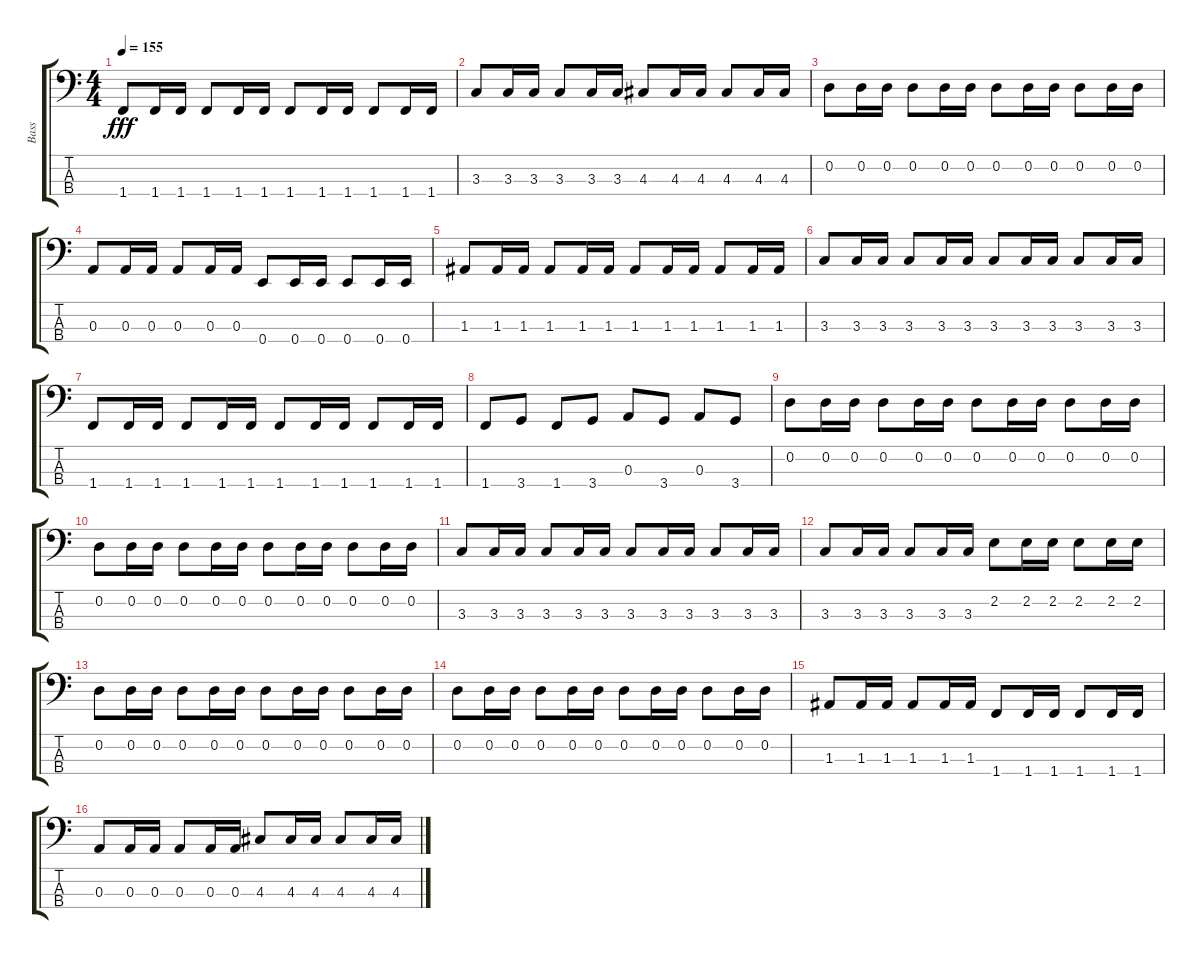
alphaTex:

\track ("Bass" "Bass") {instrument electricbassfinger}
\staff {score tabs}
\tuning (G2 D2 A1 E1) {hide}
\ts (4 4)
\tempo 155
\clef f4
\ks c
1.4.8{dy fff} 1.4.16 1.4.16 1.4.8 1.4.16 1.4.16 1.4.8 1.4.16 1.4.16 1.4.8 1.4.16 1.4.16 |
3.3.8 3.3.16 3.3.16 3.3.8 3.3.16 3.3.16 4.3.8 4.3.16 4.3.16 4.3.8 4.3.16 4.3.16 |
0.2.8 0.2.16 0.2.16 0.2.8 0.2.16 0.2.16 0.2.8 0.2.16 0.2.16 0.2.8 0.2.16 0.2.16 |
0.3.8 0.3.16 0.3.16 0.3.8 0.3.16 0.3.16 0.4.8 0.4.16 0.4.16 0.4.8 0.4.16 0.4.16 |
1.3.8 1.3.16 1.3.16 1.3.8 1.3.16 1.3.16 1.3.8 1.3.16 1.3.16 1.3.8 1.3.16 1.3.16 |
3.3.8 3.3.16 3.3.16 3.3.8 3.3.16 3.3.16 3.3.8 3.3.16 3.3.16 3.3.8 3.3.16 3.3.16 |
1.4.8 1.4.16 1.4.16 1.4.8 1.4.16 1.4.16 1.4.8 1.4.16 1.4.16 1.4.8 1.4.16 1.4.16 |
1.4.8 3.4.8 1.4.8 3.4.8 0.3.8 3.4.8 0.3.8 3.4.8 |
0.2.8 0.2.16 0.2.16 0.2.8 0.2.16 0.2.16 0.2.8 0.2.16 0.2.16 0.2.8 0.2.16 0.2.16 |
0.2.8 0.2.16 0.2.16 0.2.8 0.2.16 0.2.16 0.2.8 0.2.16 0.2.16 0.2.8 0.2.16 0.2.16 |
3.3.8 3.3.16 3.3.16 3.3.8 3.3.16 3.3.16 3.3.8 3.3.16 3.3.16 3.3.8 3.3.16 3.3.16 |
3.3.8 3.3.16 3.3.16 3.3.8 3.3.16 3.3.16 2.2.8 2.2.16 2.2.16 2.2.8 2.2.16 2.2.16 |
0.2.8 0.2.16 0.2.16 0.2.8 0.2.16 0.2.16 0.2.8 0.2.16 0.2.16 0.2.8 0.2.16 0.2.16 |
0.2.8 0.2.16 0.2.16 0.2.8 0.2.16 0.2.16 0.2.8 0.2.16 0.2.16 0.2.8 0.2.16 0.2.16 |
1.3.8 1.3.16 1.3.16 1.3.8 1.3.16 1.3.16 1.4.8 1.4.16 1.4.16 1.4.8 1.4.16 1.4.16 |
0.3.8 0.3.16 0.3.16 0.3.8 0.3.16 0.3.16 4.3.8 4.3.16 4.3.16 4.3.8 4.3.16 4.3.16
